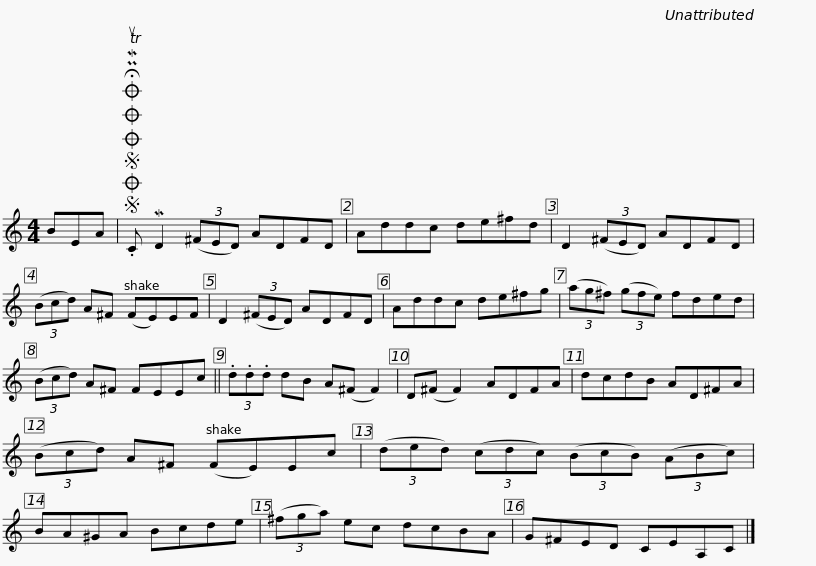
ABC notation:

X:1
L:1/8
M:4/4
I:linebreak $
K:C
V:1 treble
V:1
 BEA |SOSOOO .!fermata!PMTuC MD2 (3(^FED) ADFD | Addc de^fd | D2 (3(^FED) ADFD | (3(Bcd) A^F (FE)EF | %5
 D2 (3(^FED) ADFD |$ Addc de^fg | (3(ag^f) (3(gfe) fded | (3(Bcd) A^F FEEc || (3.d.d.d dB A(^F F2) | %10
 D(^F F2) ADFA |$ dcdB AD^FA | (3(Bcd) A^F (FE)Ec | (3(ded) (3(cdc) (3(BcB) (3(ABc) | BA^GA Bcde | %15
 (3(^fga) ec dcBA |$ G^FED CEA,C |] %17
